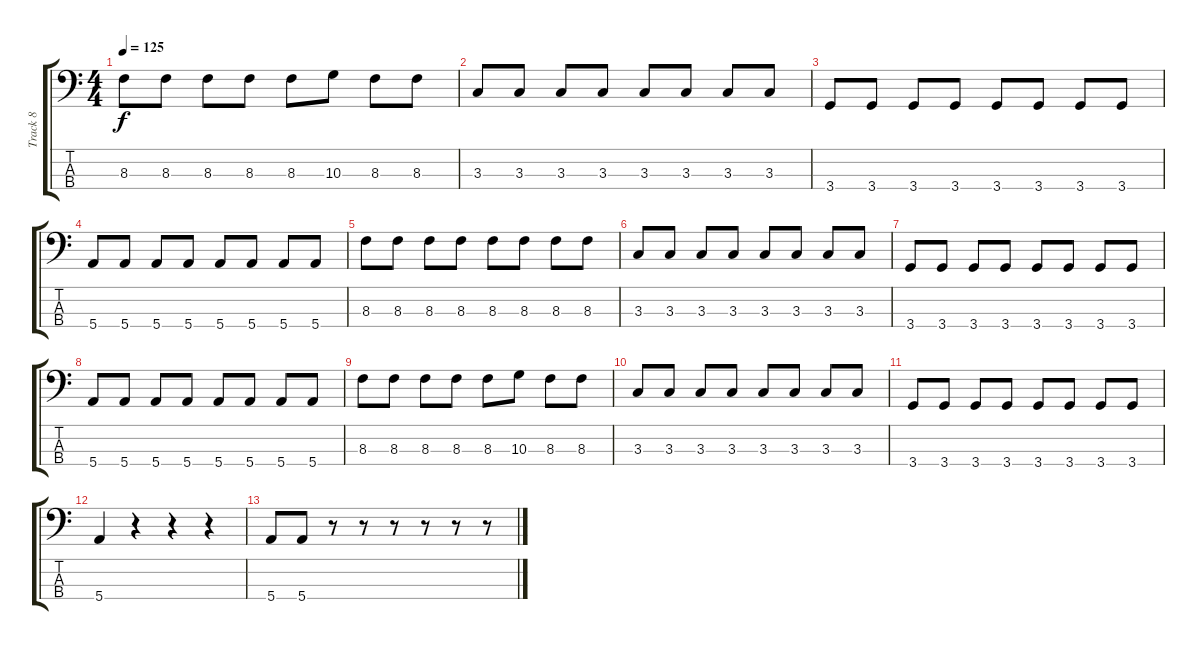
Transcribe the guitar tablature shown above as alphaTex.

\track ("Track 8" "Track 8") {instrument electricbasspick}
\staff {score tabs}
\tuning (G2 D2 A1 E1) {hide}
\ts (4 4)
\tempo 125
\clef f4
\ks c
8.3.8{dy f} 8.3.8 8.3.8 8.3.8 8.3.8 10.3.8 8.3.8 8.3.8 |
3.3.8 3.3.8 3.3.8 3.3.8 3.3.8 3.3.8 3.3.8 3.3.8 |
3.4.8 3.4.8 3.4.8 3.4.8 3.4.8 3.4.8 3.4.8 3.4.8 |
5.4.8 5.4.8 5.4.8 5.4.8 5.4.8 5.4.8 5.4.8 5.4.8 |
8.3.8 8.3.8 8.3.8 8.3.8 8.3.8 8.3.8 8.3.8 8.3.8 |
3.3.8 3.3.8 3.3.8 3.3.8 3.3.8 3.3.8 3.3.8 3.3.8 |
3.4.8 3.4.8 3.4.8 3.4.8 3.4.8 3.4.8 3.4.8 3.4.8 |
5.4.8 5.4.8 5.4.8 5.4.8 5.4.8 5.4.8 5.4.8 5.4.8 |
8.3.8 8.3.8 8.3.8 8.3.8 8.3.8 10.3.8 8.3.8 8.3.8 |
3.3.8 3.3.8 3.3.8 3.3.8 3.3.8 3.3.8 3.3.8 3.3.8 |
3.4.8 3.4.8 3.4.8 3.4.8 3.4.8 3.4.8 3.4.8 3.4.8 |
5.4.4 r.4 r.4 r.4 |
5.4.8 5.4.8 r.8 r.8 r.8 r.8 r.8 r.8
